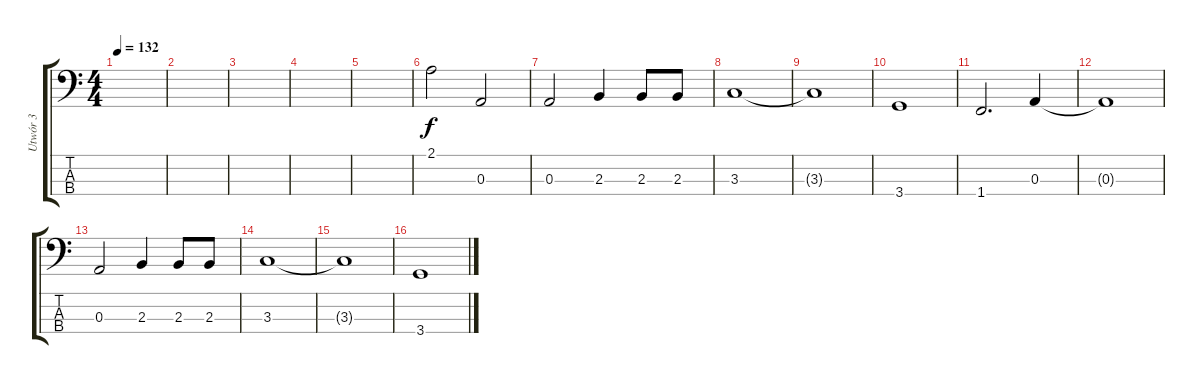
\track ("Utwór 3" "Utwór 3") {instrument electricbassfinger}
\staff {score tabs}
\tuning (G2 D2 A1 E1) {hide}
\ts (4 4)
\tempo 132
\clef f4
\ks c
|
|
|
|
|
2.1.2 0.3.2 |
0.3.2 2.3.4 2.3.8 2.3.8 |
3.3.1 |
3.3{t}.1 |
3.4.1 |
1.4.2{d} 0.3.4 |
0.3{t}.1 |
0.3.2 2.3.4 2.3.8 2.3.8 |
3.3.1 |
3.3{t}.1 |
3.4.1
